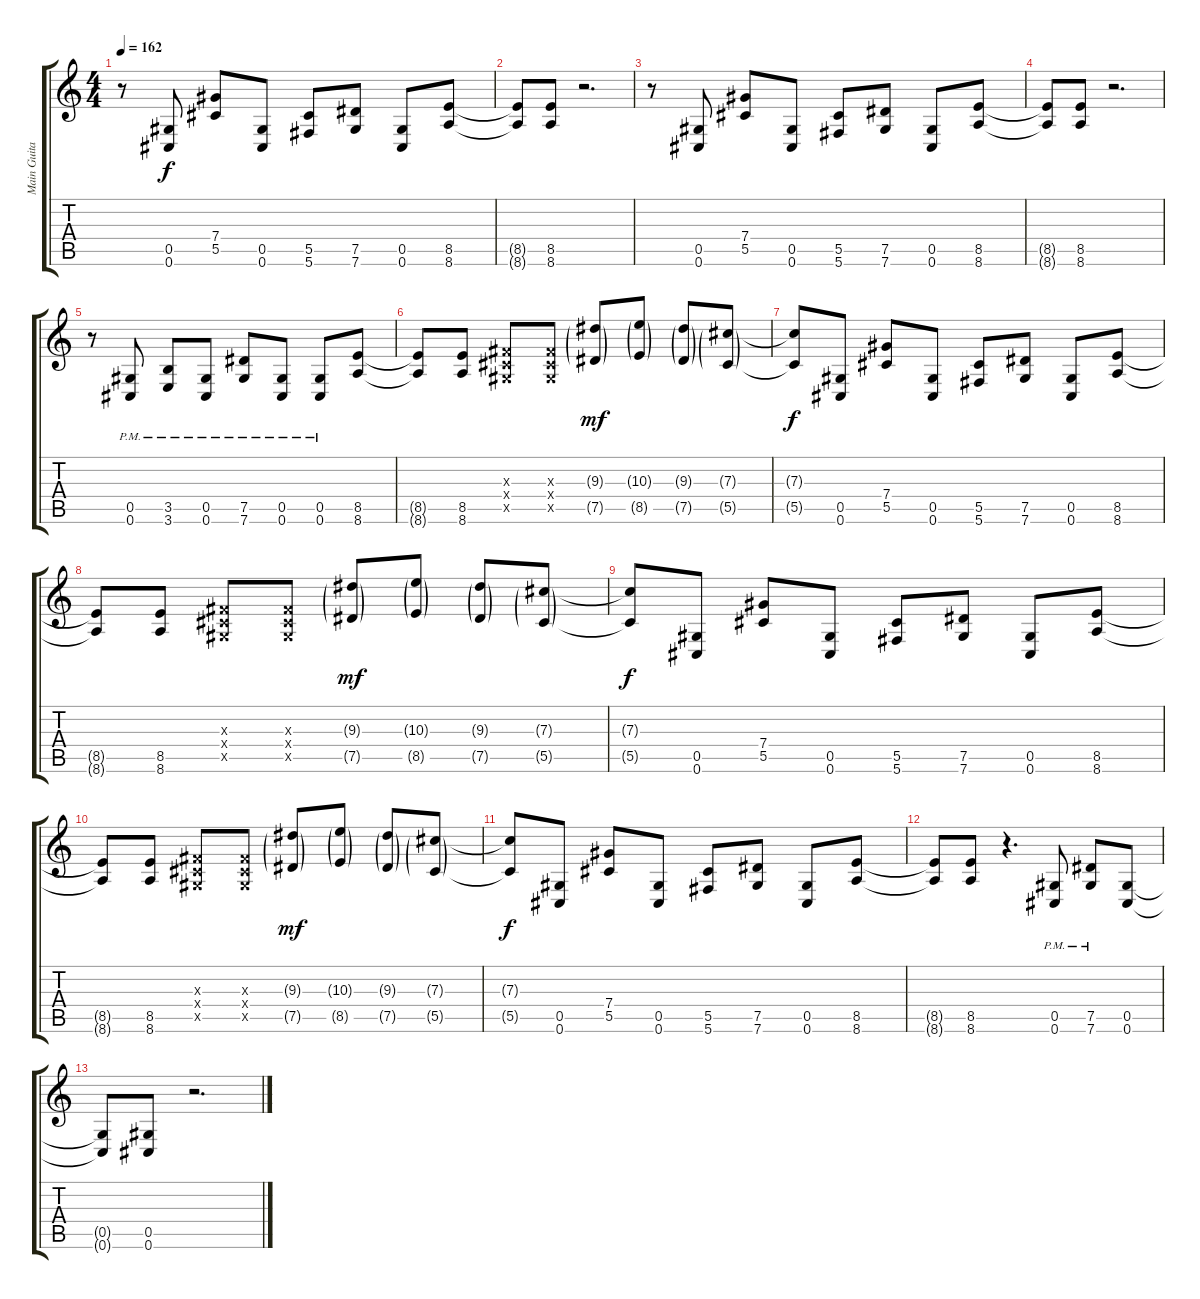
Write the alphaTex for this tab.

\track ("Main Guitar" "Main Guita") {instrument distortionguitar}
\staff {score tabs}
\tuning (Eb4 Bb3 Gb3 Db3 Ab2 Db2) {hide}
\ts (4 4)
\tempo 162
\clef g2
\ks c
r.8{dy f} (0.5 0.6).8 (7.4 5.5).8 (0.5 0.6).8 (5.5 5.6).8 (7.5 7.6).8 (0.5 0.6).8 (8.5 8.6).8 |
(8.5{t} 8.6{t}).8 (8.5 8.6).8 r.2{d} |
r.8 (0.5 0.6).8 (7.4 5.5).8 (0.5 0.6).8 (5.5 5.6).8 (7.5 7.6).8 (0.5 0.6).8 (8.5 8.6).8 |
(8.5{t} 8.6{t}).8 (8.5 8.6).8 r.2{d} |
r.8 (0.5{pm} 0.6{pm}).8 (3.5{pm} 3.6{pm}).8 (0.5{pm} 0.6{pm}).8 (7.5{pm} 7.6{pm}).8 (0.5{pm} 0.6{pm}).8 (0.5{pm} 0.6{pm}).8 (8.5 8.6).8 |
(8.5{t} 8.6{t}).8 (8.5 8.6).8 (0.3{x} 0.4{x} 0.5{x}).8 (0.3{x} 0.4{x} 0.5{x}).8 (9.3{g} 7.5{g}).8{dy mf} (10.3{g} 8.5{g}).8 (9.3{g} 7.5{g}).8 (7.3{g} 5.5{g}).8 |
(7.3{t} 5.5{t}).8{dy f} (0.5 0.6).8 (7.4 5.5).8 (0.5 0.6).8 (5.5 5.6).8 (7.5 7.6).8 (0.5 0.6).8 (8.5 8.6).8 |
(8.5{t} 8.6{t}).8 (8.5 8.6).8 (0.3{x} 0.4{x} 0.5{x}).8 (0.3{x} 0.4{x} 0.5{x}).8 (9.3{g} 7.5{g}).8{dy mf} (10.3{g} 8.5{g}).8 (9.3{g} 7.5{g}).8 (7.3{g} 5.5{g}).8 |
(7.3{t} 5.5{t}).8{dy f} (0.5 0.6).8 (7.4 5.5).8 (0.5 0.6).8 (5.5 5.6).8 (7.5 7.6).8 (0.5 0.6).8 (8.5 8.6).8 |
(8.5{t} 8.6{t}).8 (8.5 8.6).8 (0.3{x} 0.4{x} 0.5{x}).8 (0.3{x} 0.4{x} 0.5{x}).8 (9.3{g} 7.5{g}).8{dy mf} (10.3{g} 8.5{g}).8 (9.3{g} 7.5{g}).8 (7.3{g} 5.5{g}).8 |
(7.3{t} 5.5{t}).8{dy f} (0.5 0.6).8 (7.4 5.5).8 (0.5 0.6).8 (5.5 5.6).8 (7.5 7.6).8 (0.5 0.6).8 (8.5 8.6).8 |
(8.5{t} 8.6{t}).8 (8.5 8.6).8 r.4{d} (0.5{pm} 0.6{pm}).8 (7.5{pm} 7.6{pm}).8 (0.5 0.6).8 |
(0.5{t} 0.6{t}).8 (0.5 0.6).8 r.2{d}
